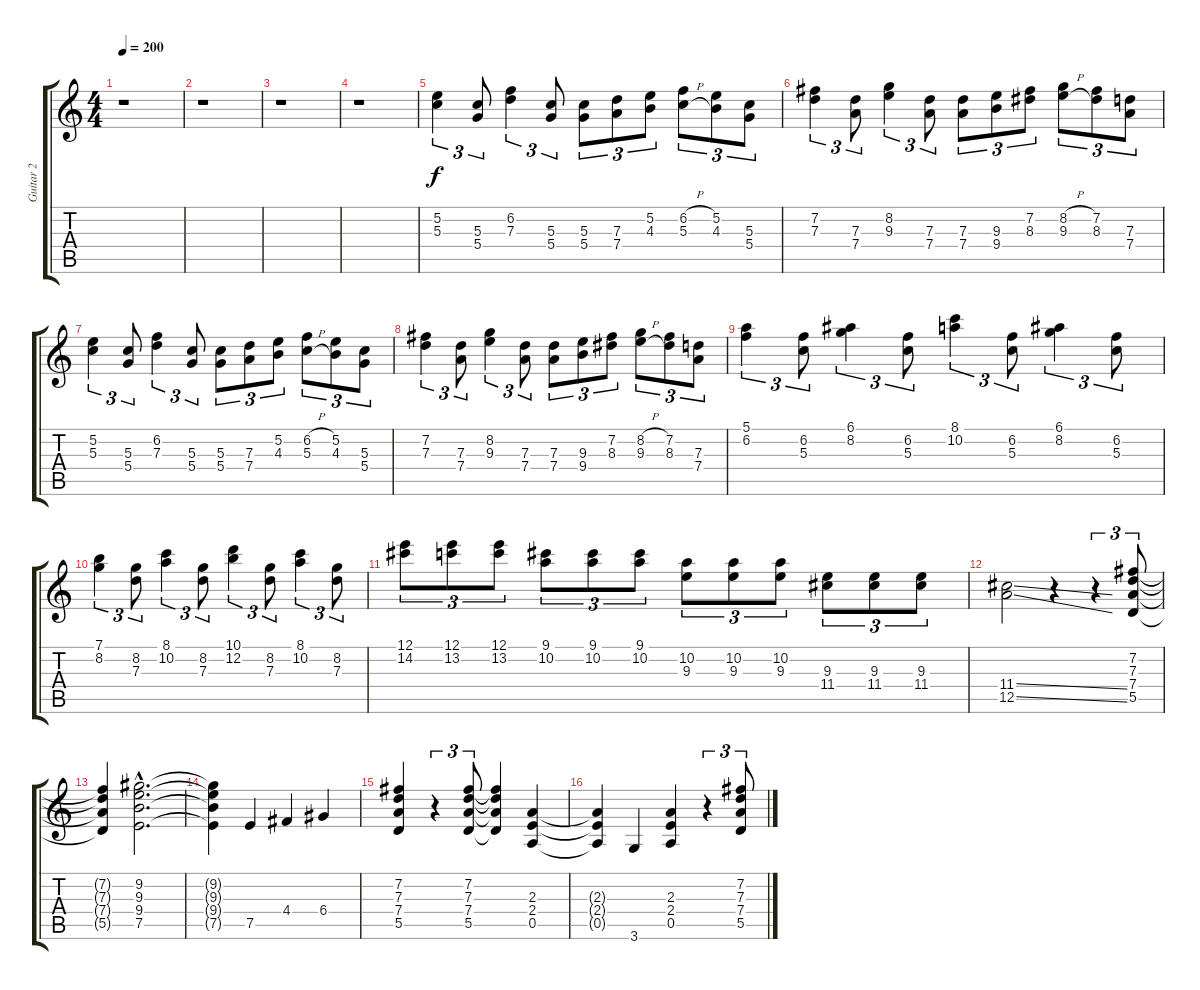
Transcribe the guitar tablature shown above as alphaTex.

\track ("Guitar 2" "Guitar 2") {instrument distortionguitar}
\staff {score tabs}
\tuning (E4 B3 G3 D3 A2 E2) {hide}
\ts (4 4)
\tempo 200
\clef g2
\ks c
r.1{dy f} |
r.1 |
r.1 |
r.1 |
(5.2 5.3).4{tu (3 2)} (5.3 5.4).8{tu (3 2)} (6.2 7.3).4{tu (3 2)} (5.3 5.4).8{tu (3 2)} (5.3 5.4).8{tu (3 2)} (7.3 7.4).8{tu (3 2)} (5.2 4.3).8{tu (3 2)} (6.2{h} 5.3{h}).8{tu (3 2)} (5.2 4.3).8{tu (3 2)} (5.3 5.4).8{tu (3 2)} |
(7.2 7.3).4{tu (3 2)} (7.3 7.4).8{tu (3 2)} (8.2 9.3).4{tu (3 2)} (7.3 7.4).8{tu (3 2)} (7.3 7.4).8{tu (3 2)} (9.3 9.4).8{tu (3 2)} (7.2 8.3).8{tu (3 2)} (8.2{h} 9.3{h}).8{tu (3 2)} (7.2 8.3).8{tu (3 2)} (7.3 7.4).8{tu (3 2)} |
(5.2 5.3).4{tu (3 2)} (5.3 5.4).8{tu (3 2)} (6.2 7.3).4{tu (3 2)} (5.3 5.4).8{tu (3 2)} (5.3 5.4).8{tu (3 2)} (7.3 7.4).8{tu (3 2)} (5.2 4.3).8{tu (3 2)} (6.2{h} 5.3{h}).8{tu (3 2)} (5.2 4.3).8{tu (3 2)} (5.3 5.4).8{tu (3 2)} |
(7.2 7.3).4{tu (3 2)} (7.3 7.4).8{tu (3 2)} (8.2 9.3).4{tu (3 2)} (7.3 7.4).8{tu (3 2)} (7.3 7.4).8{tu (3 2)} (9.3 9.4).8{tu (3 2)} (7.2 8.3).8{tu (3 2)} (8.2{h} 9.3{h}).8{tu (3 2)} (7.2 8.3).8{tu (3 2)} (7.3 7.4).8{tu (3 2)} |
(5.1 6.2).4{tu (3 2)} (6.2 5.3).8{tu (3 2)} (6.1 8.2).4{tu (3 2)} (6.2 5.3).8{tu (3 2)} (8.1 10.2).4{tu (3 2)} (6.2 5.3).8{tu (3 2)} (6.1 8.2).4{tu (3 2)} (6.2 5.3).8{tu (3 2)} |
(7.1 8.2).4{tu (3 2)} (8.2 7.3).8{tu (3 2)} (8.1 10.2).4{tu (3 2)} (8.2 7.3).8{tu (3 2)} (10.1 12.2).4{tu (3 2)} (8.2 7.3).8{tu (3 2)} (8.1 10.2).4{tu (3 2)} (8.2 7.3).8{tu (3 2)} |
(12.1 14.2).8{tu (3 2)} (12.1 13.2).8{tu (3 2)} (12.1 13.2).8{tu (3 2)} (9.1 10.2).8{tu (3 2)} (9.1 10.2).8{tu (3 2)} (9.1 10.2).8{tu (3 2)} (10.2 9.3).8{tu (3 2)} (10.2 9.3).8{tu (3 2)} (10.2 9.3).8{tu (3 2)} (9.3 11.4).8{tu (3 2)} (9.3 11.4).8{tu (3 2)} (9.3 11.4).8{tu (3 2)} |
(11.4{ss} 12.5{ss}).2 r.4 r.4{tu (3 2)} (7.2 7.3 7.4 5.5).8{tu (3 2)} |
(7.2{t} 7.3{t} 7.4{t} 5.5{t}).4 (9.2{hac} 9.3{hac} 9.4{hac} 7.5{hac}).2{d} |
(9.2{t} 9.3{t} 9.4{t} 7.5{t}).4 7.5.4 4.4.4 6.4.4 |
(7.2 7.3 7.4 5.5).4 r.4{tu (3 2)} (7.2 7.3 7.4 5.5).8{tu (3 2)} (7.2{t} 7.3{t} 7.4{t} 5.5{t}).4 (2.3 2.4 0.5).4 |
(2.3{t} 2.4{t} 0.5{t}).4 3.6.4 (2.3 2.4 0.5).4 r.4{tu (3 2)} (7.2 7.3 7.4 5.5).8{tu (3 2)}
